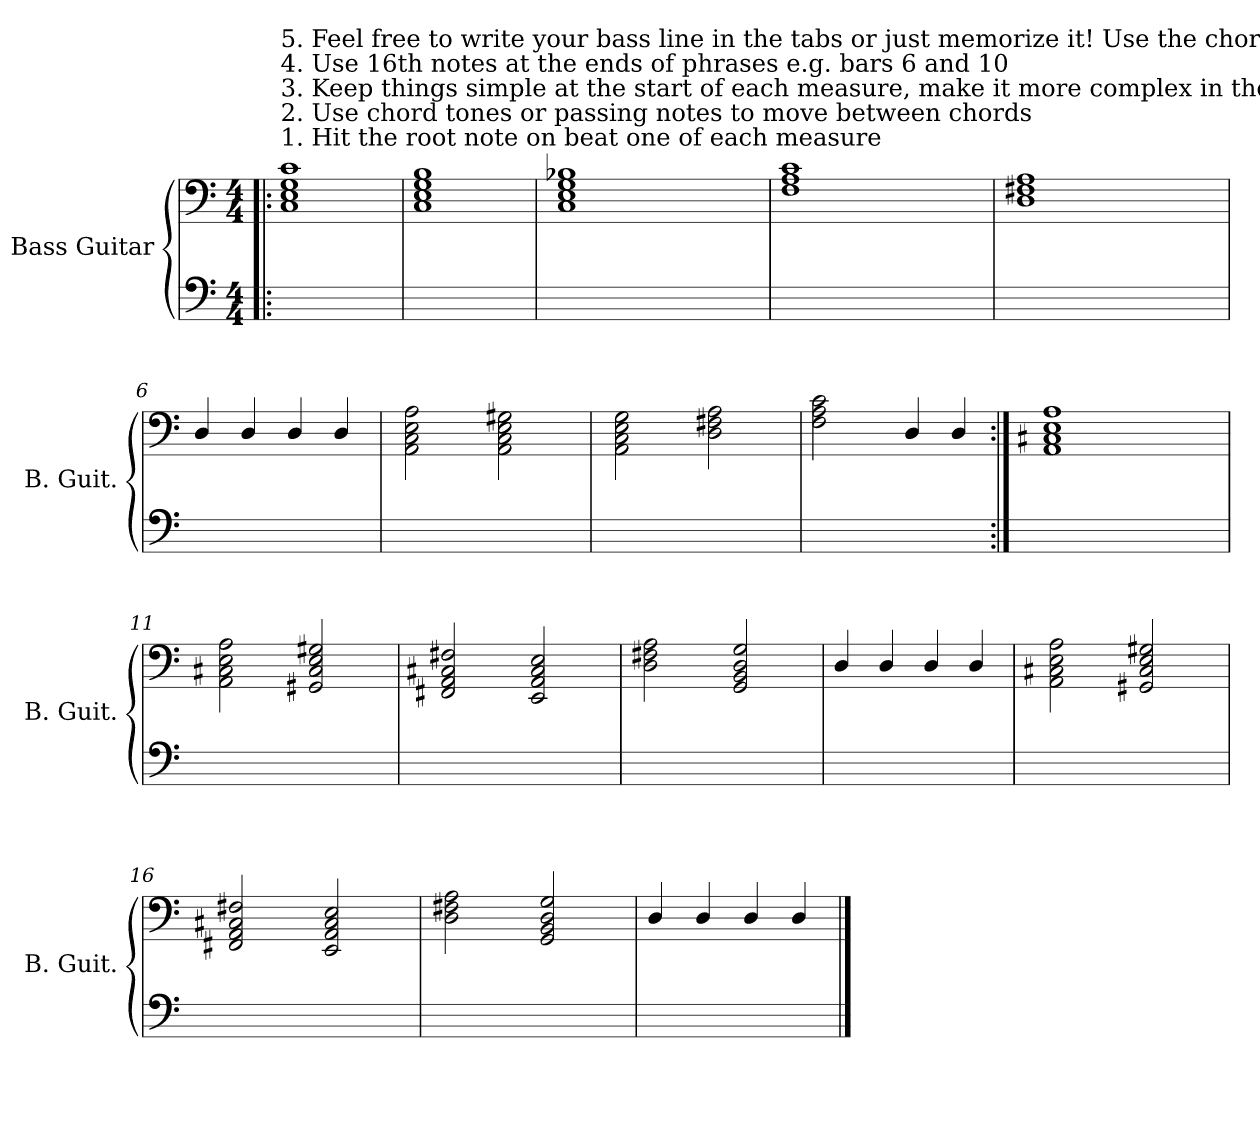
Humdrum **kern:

**kern	**kern
*part1	*part1
*staff2	*staff1
*I"Bass Guitar	*
*I'B. Guit.	*
*stria4	*
*	*clefF4
*ITrd7c12	*ITrd7c12
*k[]	*k[]
*M4/4	*M4/4
=1!|:	=1!|:
!	!LO:TX:t=1. Hit the root note on beat one of each measure
!	!LO:TX:t=2. Use chord tones or passing notes to move between chords
!	!LO:TX:t=3. Keep things simple at the start of each measure, make it more complex in the 2nd half
!	!LO:TX:t=4. Use 16th notes at the ends of phrases e.g. bars 6 and 10
!	!LO:TX:t=5. Feel free to write your bass line in the tabs or just memorize it! Use the chord tones to help you.
1CCCyy 1EEEyy 1GGGyy 1CCyy	1CC 1EE 1GG 1C
=2	=2
1CCCyy 1EEEyy 1GGGyy 1BBByy	1CC 1EE 1GG 1BB
=3	=3
*^	*^
1CCCyy 1EEEyy 1GGGyy 1BBB-yy	4AAAAyy	1CC 1EE 1GG 1BB-X	4AAAyy
.	4AAAAyy	.	4AAAyy
.	4AAAAyy	.	4AAAyy
.	4AAAAyy	.	4AAAyy
=4	=4	=4	=4
1FFFyy 1AAAyy 1CCyy	4AAAAyy	1FF 1AA 1C	4AAAyy
.	4AAAAyy	.	4AAAyy
.	4AAAAyy	.	4AAAyy
.	4AAAAyy	.	4AAAyy
!!LO:LB:g=z	!!
=5	=5	=5	=5
1DDDyy 1FFF#yy 1AAAyy	4AAAAyy	1DD 1FF#X 1AA	4AAAyy
.	4AAAAyy	.	4AAAyy
.	4AAAAyy	.	4AAAyy
.	4AAAAyy	.	4AAAyy
=6	=6	=6	=6
4DDDyy	4AAAAyy	4DD	4AAAyy
4DDDyy	4AAAAyy	4DD	4AAAyy
4DDDyy	4AAAAyy	4DD	4AAAyy
4DDDyy	4AAAAyy	4DD	4AAAyy
=7	=7	=7	=7
2AAAAyy 2CCCyy 2EEEyy 2AAAyy	4AAAAyy	2AAA\ 2CC\ 2EE\ 2AA\	4AAAyy
.	4AAAAyy	.	4AAAyy
2AAAAyy 2CCCyy 2EEEyy 2GGG#yy	4AAAAyy	2AAA\ 2CC\ 2EE\ 2GG#X\	4AAAyy
.	4AAAAyy	.	4AAAyy
=8	=8	=8	=8
2AAAAyy 2CCCyy 2EEEyy 2GGGyy	4AAAAyy	2AAA\ 2CC\ 2EE\ 2GG\	4AAAyy
.	4AAAAyy	.	4AAAyy
2DDDyy 2FFF#yy 2AAAyy	4AAAAyy	2DD\ 2FF#X\ 2AA\	4AAAyy
.	4AAAAyy	.	4AAAyy
!!LO:LB:g=z	!!
=9	=9	=9	=9
2FFFyy 2AAAyy 2CCyy	4AAAAyy	2FF\ 2AA\ 2C\	4AAAyy
.	4AAAAyy	.	4AAAyy
4DDDyy	4AAAAyy	4DD	4AAAyy
4DDDyy	4AAAAyy	4DD	4AAAyy
=10:|!	=10:|!	=10:|!	=10:|!
1AAAAyy 1CCC#yy 1EEEyy 1AAAyy	4AAAAyy	1AAA 1CC#X 1EE 1AA	4AAAyy
.	4AAAAyy	.	4AAAyy
.	4AAAAyy	.	4AAAyy
.	4AAAAyy	.	4AAAyy
=11	=11	=11	=11
2AAAAyy 2CCC#yy 2EEEyy 2AAAyy	4AAAAyy	2AAA\ 2CC#X\ 2EE\ 2AA\	4AAAyy
.	4AAAAyy	.	4AAAyy
2GGGG#yy 2CCC#yy 2EEEyy 2GGG#yy	4AAAAyy	2GGG#X/ 2CC#/ 2EE/ 2GG#X/	4AAAyy
.	4AAAAyy	.	4AAAyy
=12	=12	=12	=12
2FFFF#yy 2AAAAyy 2CCC#yy 2FFF#yy	4AAAAyy	2FFF#X/ 2AAA/ 2CC#X/ 2FF#X/	4AAAyy
.	4AAAAyy	.	4AAAyy
2EEEEyy 2AAAAyy 2CCC#yy 2EEEyy	4AAAAyy	2EEE/ 2AAA/ 2CC#/ 2EE/	4AAAyy
.	4AAAAyy	.	4AAAyy
!!LO:LB:g=z	!!
=13	=13	=13	=13
2DDDyy 2FFF#yy 2AAAyy	4AAAAyy	2DD\ 2FF#X\ 2AA\	4AAAyy
.	4AAAAyy	.	4AAAyy
2GGGGyy 2BBBByy 2DDDyy 2GGGyy	4AAAAyy	2GGG/ 2BBB/ 2DD/ 2GG/	4AAAyy
.	4AAAAyy	.	4AAAyy
=14	=14	=14	=14
4DDDyy	4AAAAyy	4DD	4AAAyy
4DDDyy	4AAAAyy	4DD	4AAAyy
4DDDyy	4AAAAyy	4DD	4AAAyy
4DDDyy	4AAAAyy	4DD	4AAAyy
=15	=15	=15	=15
2AAAAyy 2CCC#yy 2EEEyy 2AAAyy	4AAAAyy	2AAA\ 2CC#X\ 2EE\ 2AA\	4AAAyy
.	4AAAAyy	.	4AAAyy
2GGGG#yy 2CCC#yy 2EEEyy 2GGG#yy	4AAAAyy	2GGG#X/ 2CC#/ 2EE/ 2GG#X/	4AAAyy
.	4AAAAyy	.	4AAAyy
=16	=16	=16	=16
2FFFF#yy 2AAAAyy 2CCC#yy 2FFF#yy	4AAAAyy	2FFF#X/ 2AAA/ 2CC#X/ 2FF#X/	4AAAyy
.	4AAAAyy	.	4AAAyy
2EEEEyy 2AAAAyy 2CCC#yy 2EEEyy	4AAAAyy	2EEE/ 2AAA/ 2CC#/ 2EE/	4AAAyy
.	4AAAAyy	.	4AAAyy
!!LO:LB:g=z	!!
=17	=17	=17	=17
2DDDyy 2FFF#yy 2AAAyy	4AAAAyy	2DD\ 2FF#X\ 2AA\	4AAAyy
.	4AAAAyy	.	4AAAyy
2GGGGyy 2BBBByy 2DDDyy 2GGGyy	4AAAAyy	2GGG/ 2BBB/ 2DD/ 2GG/	4AAAyy
.	4AAAAyy	.	4AAAyy
=18	=18	=18	=18
4DDDyy	4AAAAyy	4DD	4AAAyy
4DDDyy	4AAAAyy	4DD	4AAAyy
4DDDyy	4AAAAyy	4DD	4AAAyy
4DDDyy	4AAAAyy	4DD	4AAAyy
*v	*v	*	*
*	*v	*v
==	==
*-	*-
